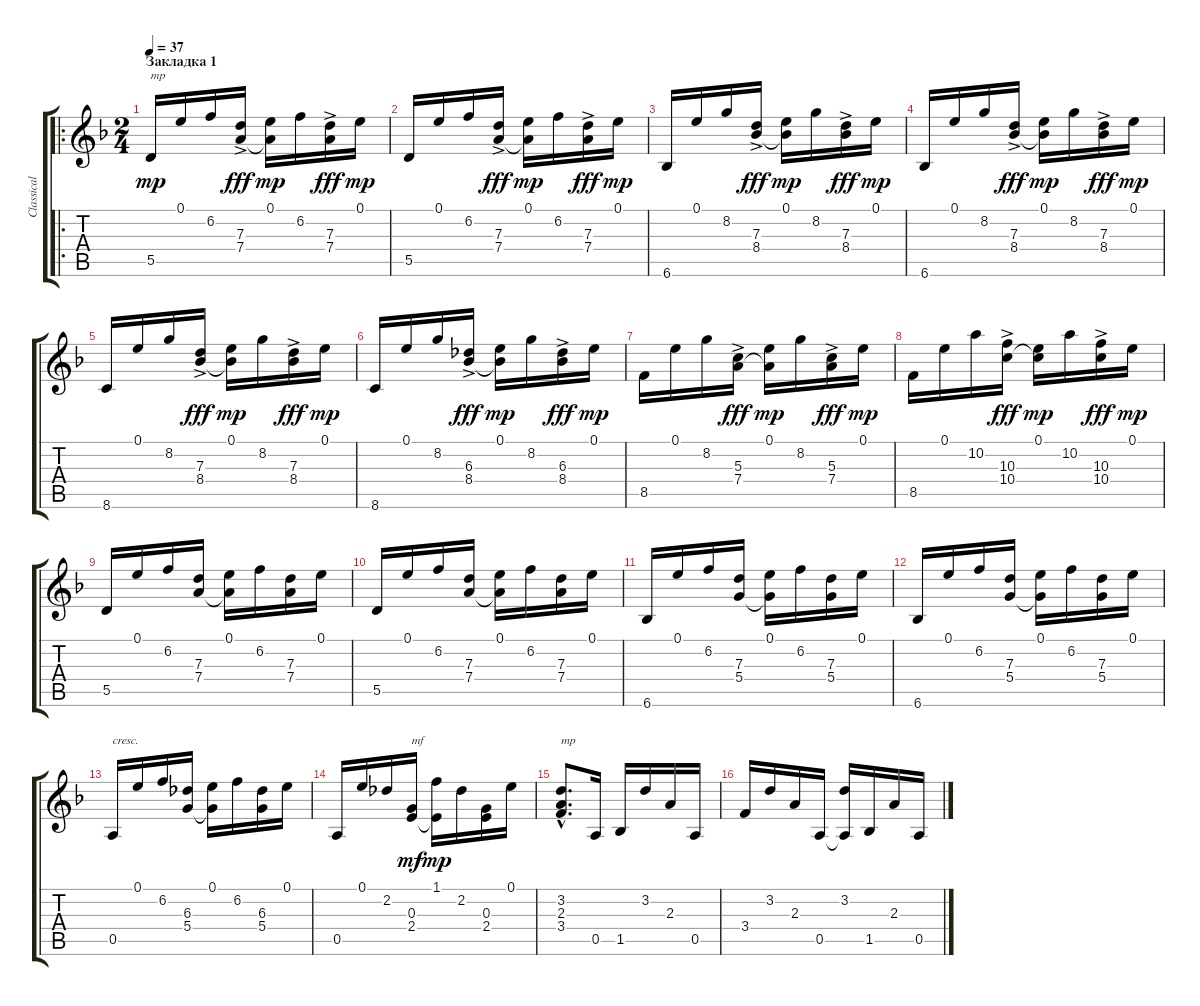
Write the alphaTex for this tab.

\track ("Classical Gutar" "Classical ") {instrument acousticguitarnylon}
\staff {score tabs}
\tuning (E4 B3 G3 D3 A2 E2) {hide}
\ro
\ts (2 4)
\section ("" "Закладка 1")
\tempo 37
\clef g2
\ks dminor
5.5.16{txt "mp" dy mp instrument acousticguitarnylon} 0.1.16 6.2.16 (7.3{ac} 7.4{ac}).16{dy fff} (0.1 7.4{t}).16{dy mp} 6.2.16 (7.3{ac} 7.4{ac}).16{dy fff} 0.1.16{dy mp} |
5.5.16 0.1.16 6.2.16 (7.3{ac} 7.4{ac}).16{dy fff} (0.1 7.4{t}).16{dy mp} 6.2.16 (7.3{ac} 7.4{ac}).16{dy fff} 0.1.16{dy mp} |
6.6.16 0.1.16 8.2.16 (7.3{ac} 8.4{ac}).16{dy fff} (0.1 8.4{t}).16{dy mp} 8.2.16 (7.3{ac} 8.4{ac}).16{dy fff} 0.1.16{dy mp} |
6.6.16 0.1.16 8.2.16 (7.3{ac} 8.4{ac}).16{dy fff} (0.1 8.4{t}).16{dy mp} 8.2.16 (7.3{ac} 8.4{ac}).16{dy fff} 0.1.16{dy mp} |
8.6.16 0.1.16 8.2.16 (7.3{ac} 8.4{ac}).16{dy fff} (0.1 8.4{t}).16{dy mp} 8.2.16 (7.3{ac} 8.4{ac}).16{dy fff} 0.1.16{dy mp} |
8.6.16 0.1.16 8.2.16 (6.3{ac} 8.4{ac}).16{dy fff} (0.1 8.4{t}).16{dy mp} 8.2.16 (6.3{ac} 8.4{ac}).16{dy fff} 0.1.16{dy mp} |
8.5.16 0.1.16 8.2.16 (5.3{ac} 7.4{ac}).16{dy fff} (0.1 7.4{t}).16{dy mp} 8.2.16 (5.3{ac} 7.4{ac}).16{dy fff} 0.1.16{dy mp} |
8.5.16 0.1.16 10.2.16 (10.3{ac} 10.4{ac}).16{dy fff} (0.1 10.4{t}).16{dy mp} 10.2.16 (10.3{ac} 10.4{ac}).16{dy fff} 0.1.16{dy mp} |
5.5.16 0.1.16 6.2.16 (7.3 7.4).16 (0.1 7.4{t}).16 6.2.16 (7.3 7.4).16 0.1.16 |
5.5.16 0.1.16 6.2.16 (7.3 7.4).16 (0.1 7.4{t}).16 6.2.16 (7.3 7.4).16 0.1.16 |
6.6.16 0.1.16 6.2.16 (7.3 5.4).16 (0.1 5.4{t}).16 6.2.16 (7.3 5.4).16 0.1.16 |
6.6.16 0.1.16 6.2.16 (7.3 5.4).16 (0.1 5.4{t}).16 6.2.16 (7.3 5.4).16 0.1.16 |
0.5.16{txt "cresc."} 0.1.16 6.2.16 (6.3 5.4).16 (0.1 5.4{t}).16 6.2.16 (6.3 5.4).16 0.1.16 |
0.5.16 0.1.16 2.2.16 (0.3 2.4).16{txt "mf" dy mf} (1.1 2.4{t}).16{dy mp} 2.2.16 (0.3 2.4).16 0.1.16 |
(3.2{hac} 2.3{hac} 3.4{hac}).8{d txt "mp"} 0.5.16 1.5.16 3.2.16 2.3.16 0.5.16 |
3.4.16 3.2.16 2.3.16 0.5.16 (3.2 0.5{t}).16 1.5.16 2.3.16 0.5.16
